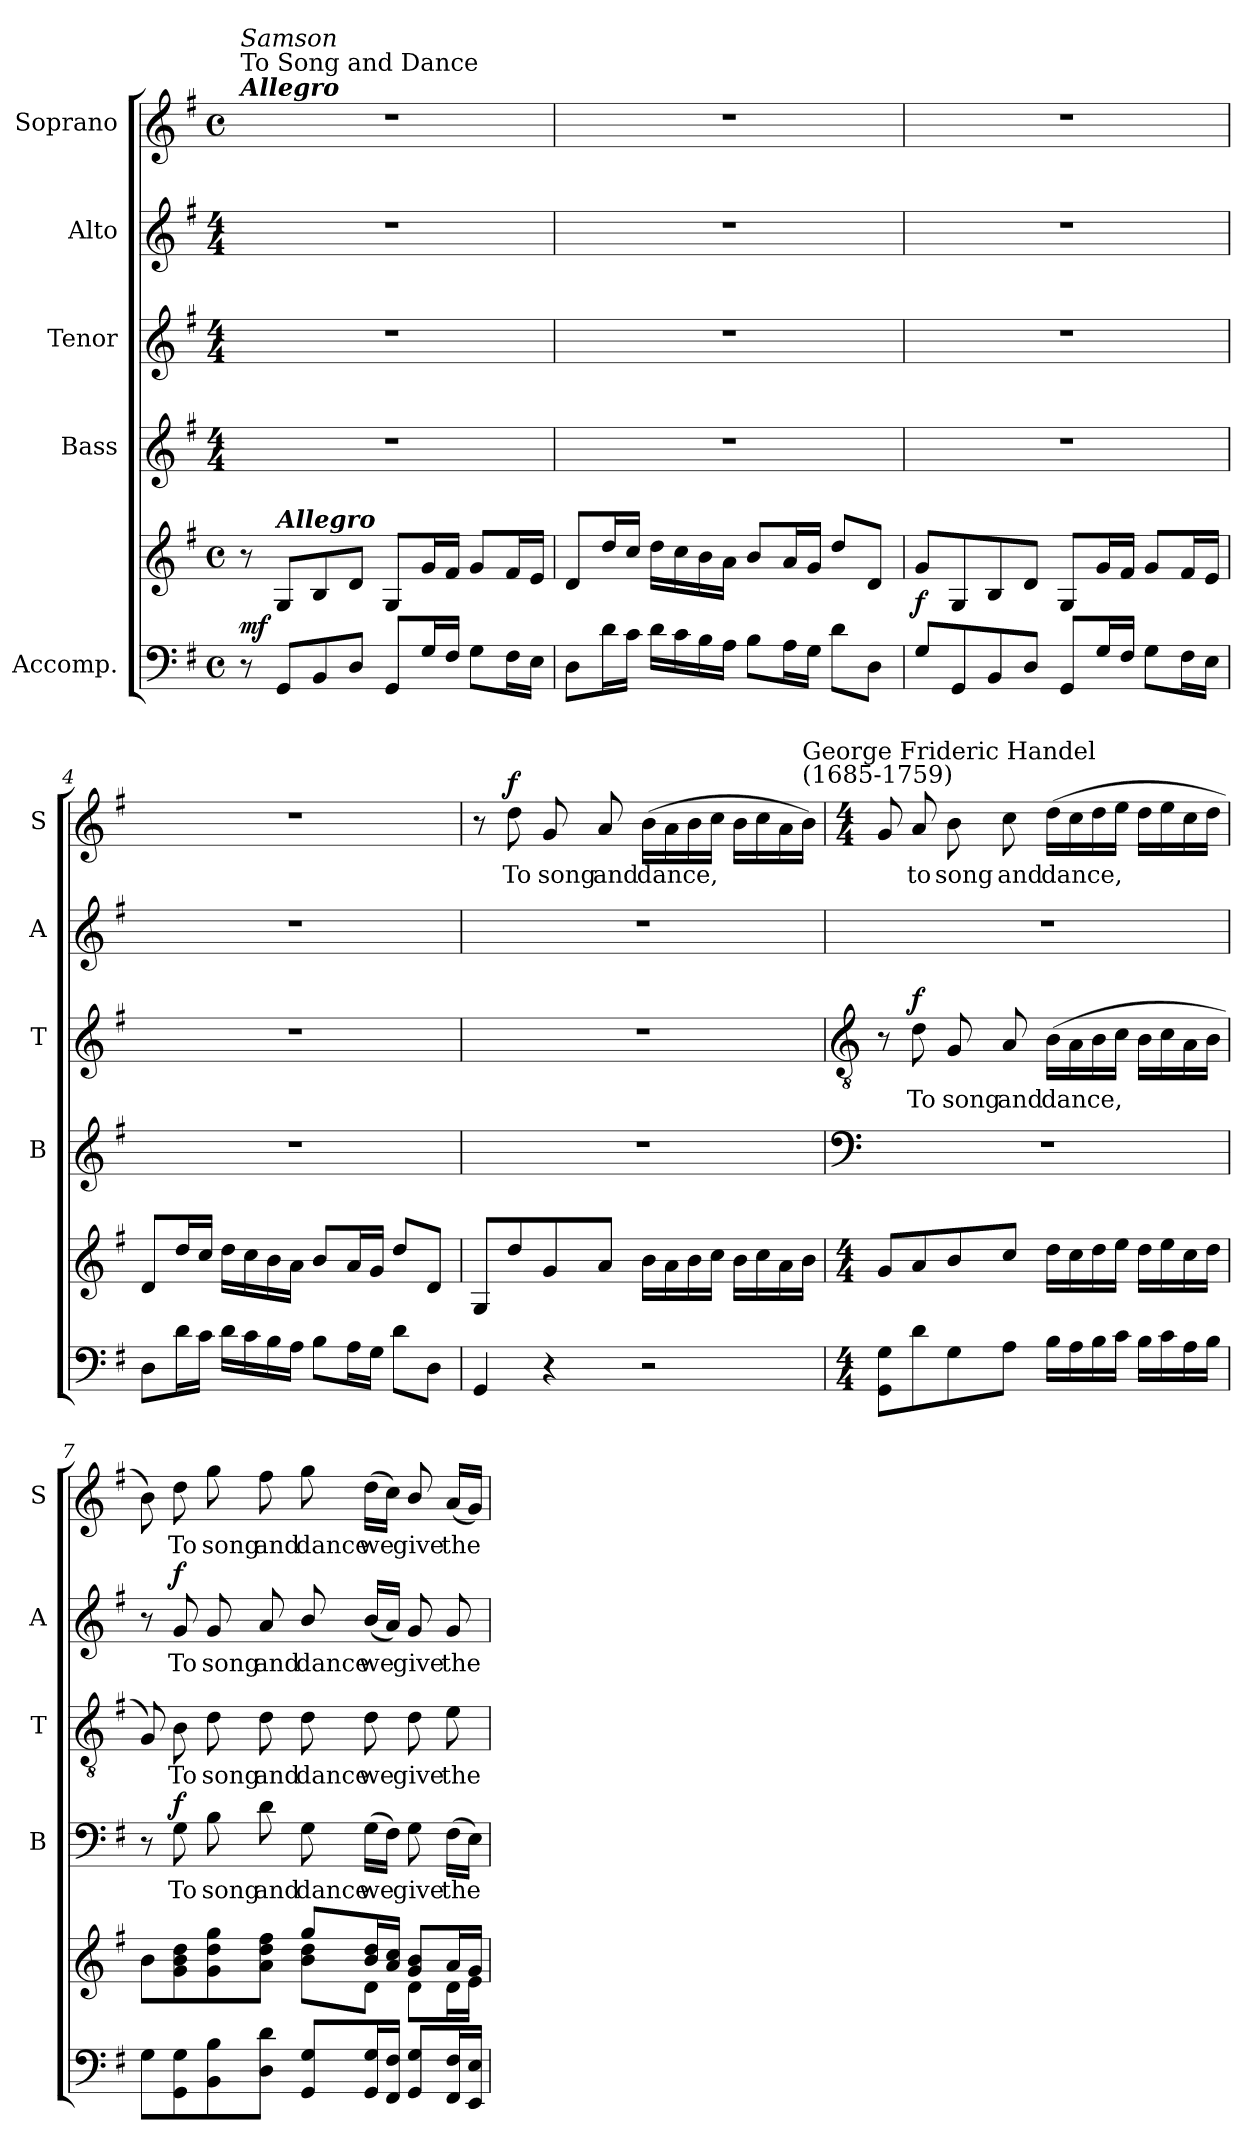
**kern	**kern	**dynam	**kern	**text	**dynam	**kern	**text	**dynam	**kern	**text	**dynam	**kern	**text	**dynam
*part5	*part5	*part5	*part4	*part4	*part4	*part3	*part3	*part3	*part2	*part2	*part2	*part1	*part1	*part1
*staff6	*staff5	*staff5/6	*staff4	*staff4	*staff4	*staff3	*staff3	*staff3	*staff2	*staff2	*staff2	*staff1	*staff1	*staff1
*I"Accomp.	*	*	*I"Bass	*	*	*I"Tenor	*	*	*I"Alto	*	*	*I"Soprano	*	*
*	*	*	*I'B	*	*	*I'T	*	*	*I'A	*	*	*I'S	*	*
*clefF4	*clefG2	*	*clefG2	*	*	*clefG2	*	*	*clefG2	*	*	*clefG2	*	*
*k[f#]	*k[f#]	*	*k[f#]	*	*	*k[f#]	*	*	*k[f#]	*	*	*k[f#]	*	*
*G:	*G:	*	*G:	*	*	*G:	*	*	*G:	*	*	*G:	*	*
*M4/4	*M4/4	*	*M4/4	*	*	*M4/4	*	*	*M4/4	*	*	*M4/4	*	*
*met(c)	*met(c)	*	*	*	*	*	*	*	*	*	*	*met(c)	*	*
=1	=1	=1	=1	=1	=1	=1	=1	=1	=1	=1	=1	=1	=1	=1
!	!	!	!	!	!	!	!	!	!	!	!	!LO:TX:a:Bi:t=Allegro	!	!
!	!	!	!	!	!	!	!	!	!	!	!	!LO:TX:a:t=To Song and Dance	!	!
!	!	!	!	!	!	!	!	!	!	!	!	!LO:TX:a:i:t=Samson	!	!
!	!	!LO:DY:b	!	!	!	!	!	!	!	!	!	!	!	!
8r	8r	mf	1r	.	.	1r	.	.	1r	.	.	1r	.	.
!	!LO:TX:a:Bi:t=Allegro	!	!	!	!	!	!	!	!	!	!	!	!	!
8GG/L	8G/L	.	.	.	.	.	.	.	.	.	.	.	.	.
8BB/	8B/	.	.	.	.	.	.	.	.	.	.	.	.	.
8D/J	8d/J	.	.	.	.	.	.	.	.	.	.	.	.	.
8GG/L	8G/L	.	.	.	.	.	.	.	.	.	.	.	.	.
16G/L	16g/L	.	.	.	.	.	.	.	.	.	.	.	.	.
16F#/JJ	16f#/JJ	.	.	.	.	.	.	.	.	.	.	.	.	.
8G\L	8g/L	.	.	.	.	.	.	.	.	.	.	.	.	.
16F#\L	16f#/L	.	.	.	.	.	.	.	.	.	.	.	.	.
16E\JJ	16e/JJ	.	.	.	.	.	.	.	.	.	.	.	.	.
=2	=2	=2	=2	=2	=2	=2	=2	=2	=2	=2	=2	=2	=2	=2
8D\L	8d/L	.	1r	.	.	1r	.	.	1r	.	.	1r	.	.
16d\L	16dd/L	.	.	.	.	.	.	.	.	.	.	.	.	.
16c\JJ	16cc/JJ	.	.	.	.	.	.	.	.	.	.	.	.	.
16d\LL	16dd\LL	.	.	.	.	.	.	.	.	.	.	.	.	.
16c\	16cc\	.	.	.	.	.	.	.	.	.	.	.	.	.
16B\	16b\	.	.	.	.	.	.	.	.	.	.	.	.	.
16A\JJ	16a\JJ	.	.	.	.	.	.	.	.	.	.	.	.	.
8B\L	8b/L	.	.	.	.	.	.	.	.	.	.	.	.	.
16A\L	16a/L	.	.	.	.	.	.	.	.	.	.	.	.	.
16G\JJ	16g/JJ	.	.	.	.	.	.	.	.	.	.	.	.	.
8d\L	8dd/L	.	.	.	.	.	.	.	.	.	.	.	.	.
8D\J	8d/J	.	.	.	.	.	.	.	.	.	.	.	.	.
=3	=3	=3	=3	=3	=3	=3	=3	=3	=3	=3	=3	=3	=3	=3
!	!	!LO:DY:a=2	!	!	!	!	!	!	!	!	!	!	!	!
8G/L	8g/L	f	1r	.	.	1r	.	.	1r	.	.	1r	.	.
8GG/	8G/	.	.	.	.	.	.	.	.	.	.	.	.	.
8BB/	8B/	.	.	.	.	.	.	.	.	.	.	.	.	.
8D/J	8d/J	.	.	.	.	.	.	.	.	.	.	.	.	.
8GG/L	8G/L	.	.	.	.	.	.	.	.	.	.	.	.	.
16G/L	16g/L	.	.	.	.	.	.	.	.	.	.	.	.	.
16F#/JJ	16f#/JJ	.	.	.	.	.	.	.	.	.	.	.	.	.
8G\L	8g/L	.	.	.	.	.	.	.	.	.	.	.	.	.
16F#\L	16f#/L	.	.	.	.	.	.	.	.	.	.	.	.	.
16E\JJ	16e/JJ	.	.	.	.	.	.	.	.	.	.	.	.	.
=4	=4	=4	=4	=4	=4	=4	=4	=4	=4	=4	=4	=4	=4	=4
8D\L	8d/L	.	1r	.	.	1r	.	.	1r	.	.	1r	.	.
16d\L	16dd/L	.	.	.	.	.	.	.	.	.	.	.	.	.
16c\JJ	16cc/JJ	.	.	.	.	.	.	.	.	.	.	.	.	.
16d\LL	16dd\LL	.	.	.	.	.	.	.	.	.	.	.	.	.
16c\	16cc\	.	.	.	.	.	.	.	.	.	.	.	.	.
16B\	16b\	.	.	.	.	.	.	.	.	.	.	.	.	.
16A\JJ	16a\JJ	.	.	.	.	.	.	.	.	.	.	.	.	.
8B\L	8b/L	.	.	.	.	.	.	.	.	.	.	.	.	.
16A\L	16a/L	.	.	.	.	.	.	.	.	.	.	.	.	.
16G\JJ	16g/JJ	.	.	.	.	.	.	.	.	.	.	.	.	.
8d\L	8dd/L	.	.	.	.	.	.	.	.	.	.	.	.	.
8D\J	8d/J	.	.	.	.	.	.	.	.	.	.	.	.	.
=5	=5	=5	=5	=5	=5	=5	=5	=5	=5	=5	=5	=5	=5	=5
4GG/	8G/L	.	1r	.	.	1r	.	.	1r	.	.	8r	.	.
!	!	!	!	!	!	!	!	!	!	!	!	!	!LO:LY:b	!LO:DY:b
.	8dd/	.	.	.	.	.	.	.	.	.	.	8dd\	To	f
!	!	!	!	!	!	!	!	!	!	!	!	!	!LO:LY:b	!
4r	8g/	.	.	.	.	.	.	.	.	.	.	8g/	song	.
!	!	!	!	!	!	!	!	!	!	!	!	!	!LO:LY:b	!
.	8a/J	.	.	.	.	.	.	.	.	.	.	8a/	and	.
!	!	!	!	!	!	!	!	!	!	!	!	!	!LO:LY:b	!
2r	16b\LL	.	.	.	.	.	.	.	.	.	.	(>16b\LL	dance,	.
.	16a\	.	.	.	.	.	.	.	.	.	.	16a\	.	.
.	16b\	.	.	.	.	.	.	.	.	.	.	16b\	.	.
.	16cc\JJ	.	.	.	.	.	.	.	.	.	.	16cc\JJ	.	.
.	16b\LL	.	.	.	.	.	.	.	.	.	.	16b\LL	.	.
.	16cc\	.	.	.	.	.	.	.	.	.	.	16cc\	.	.
.	16a\	.	.	.	.	.	.	.	.	.	.	16a\	.	.
!	!	!	!	!	!	!	!	!	!	!	!	!LO:TX:a:t=George Frideric Handel\n(1685-1759)	!	!
.	16b\JJ	.	.	.	.	.	.	.	.	.	.	16b\JJ)	.	.
!!LO:LB:g=z
=6	=6	=6	=6	=6	=6	=6	=6	=6	=6	=6	=6	=6	=6	=6
*	*	*	*clefF4	*	*	*clefGv2	*	*	*	*	*	*	*	*
*M4/4	*M4/4	*	*	*	*	*	*	*	*	*	*	*M4/4	*	*
*	*^	*	*	*	*	*	*	*	*	*	*	*	*	*
8GG\ 8G\L	8g/L	2ryy	.	1r	.	.	8r	.	.	1r	.	.	8g/	.	.
!	!	!	!	!	!	!	!	!LO:LY:b	!LO:DY:b	!	!	!	!	!LO:LY:b	!
8d\	8a/	.	.	.	.	.	8d\	To	f	.	.	.	8a/	to	.
!	!	!	!	!	!	!	!	!LO:LY:b	!	!	!	!	!	!LO:LY:b	!
8G\	8b/	.	.	.	.	.	8G/	song	.	.	.	.	8b\	song	.
!	!	!	!	!	!	!	!	!LO:LY:b	!	!	!	!	!	!LO:LY:b	!
8A\J	8cc/J	.	.	.	.	.	8A/	and	.	.	.	.	8cc\	and	.
!	!	!	!	!	!	!	!	!LO:LY:b	!	!	!	!	!	!LO:LY:b	!
16B\LL	2ryy	16dd\LL	.	.	.	.	(>16B\LL	dance,	.	.	.	.	(>16dd\LL	dance,	.
16A\	.	16cc\	.	.	.	.	16A\	.	.	.	.	.	16cc\	.	.
16B\	.	16dd\	.	.	.	.	16B\	.	.	.	.	.	16dd\	.	.
16c\JJ	.	16ee\JJ	.	.	.	.	16c\JJ	.	.	.	.	.	16ee\JJ	.	.
16B\LL	.	16dd\LL	.	.	.	.	16B\LL	.	.	.	.	.	16dd\LL	.	.
16c\	.	16ee\	.	.	.	.	16c\	.	.	.	.	.	16ee\	.	.
16A\	.	16cc\	.	.	.	.	16A\	.	.	.	.	.	16cc\	.	.
16B\JJ	.	16dd\JJ	.	.	.	.	16B\JJ	.	.	.	.	.	16dd\JJ	.	.
=7	=7	=7	=7	=7	=7	=7	=7	=7	=7	=7	=7	=7	=7	=7	=7
8G\L	8b\L	2ryy	.	8r	.	.	8G/)	.	.	8r	.	.	8b\)	.	.
!	!	!	!	!	!LO:LY:b	!LO:DY:b	!	!LO:LY:b	!	!	!LO:LY:b	!LO:DY:b	!	!LO:LY:b	!
8GG\ 8G\	8g\ 8b\ 8dd\	.	.	8G\	To	f	8B\	To	.	8g/	To	f	8dd\	To	.
!	!	!	!	!	!LO:LY:b	!	!	!LO:LY:b	!	!	!LO:LY:b	!	!	!LO:LY:b	!
8BB\ 8B\	8g\ 8dd\ 8gg\	.	.	8B\	song	.	8d\	song	.	8g/	song	.	8gg\	song	.
!	!	!	!	!	!LO:LY:b	!	!	!LO:LY:b	!	!	!LO:LY:b	!	!	!LO:LY:b	!
8D\ 8d\J	8a\ 8dd\ 8ff#\J	.	.	8d\	and	.	8d\	and	.	8a/	and	.	8ff#\	and	.
!	!	!	!	!	!LO:LY:b	!	!	!LO:LY:b	!	!	!LO:LY:b	!	!	!LO:LY:b	!
8GG/ 8G/L	8gg/L	8b\ 8dd\L	.	8G\	dance	.	8d\	dance	.	8b/	dance	.	8gg\	dance	.
!	!	!	!	!	!LO:LY:b	!	!	!LO:LY:b	!	!	!LO:LY:b	!	!	!LO:LY:b	!
16GG/ 16G/L	16b/ 16dd/L	8d\J	.	(>16G\LL	we	.	8d\	we	.	(<16b/LL	we	.	(>16dd\LL	we	.
16FF#/ 16F#/JJ	16a/ 16cc/JJ	.	.	16F#\JJ)	.	.	.	.	.	16a/JJ)	.	.	16cc\JJ)	.	.
!	!	!	!	!	!LO:LY:b	!	!	!LO:LY:b	!	!	!LO:LY:b	!	!	!LO:LY:b	!
8GG/ 8G/L	8g/ 8b/L	8d\L	.	8G\	give	.	8d\	give	.	8g/	give	.	8b/	give	.
!	!	!	!	!	!LO:LY:b	!	!	!LO:LY:b	!	!	!LO:LY:b	!	!	!LO:LY:b	!
16FF#/ 16F#/L	16a/L	16d\L	.	(>16F#\LL	the	.	8e\	the	.	8g/	the	.	(<16a/LL	the	.
16EE/ 16E/JJ	16g/JJ	16e\JJ	.	16E\JJ)	.	.	.	.	.	.	.	.	16g/JJ)	.	.
*	*v	*v	*	*	*	*	*	*	*	*	*	*	*	*	*
=	=	=	=	=	=	=	=	=	=	=	=	=	=	=
*-	*-	*-	*-	*-	*-	*-	*-	*-	*-	*-	*-	*-	*-	*-
